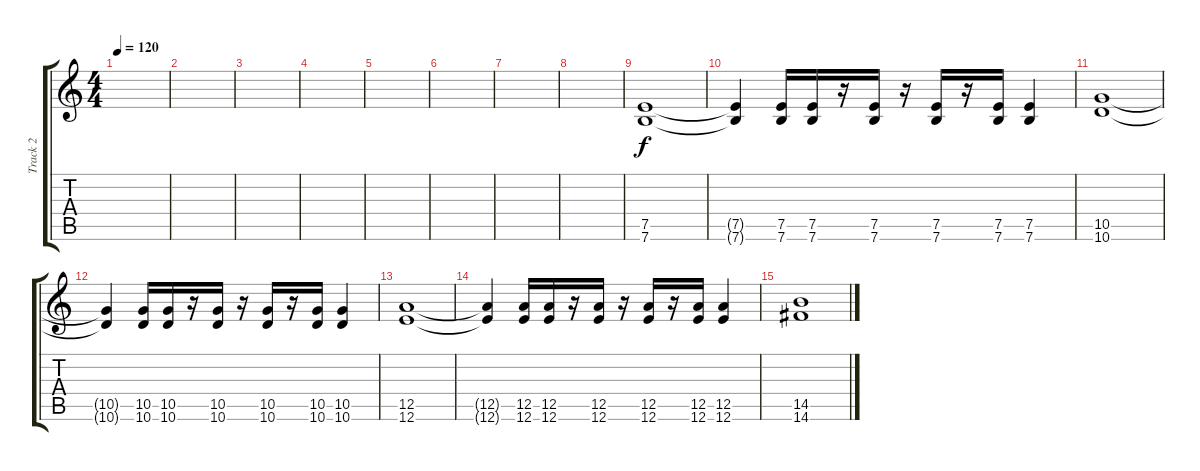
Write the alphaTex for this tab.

\track ("Track 2" "Track 2") {instrument overdrivenguitar}
\staff {score tabs}
\tuning (E4 B3 G3 D3 A2 E2) {hide}
\ts (4 4)
\tempo 120
\clef g2
\ks c
|
|
|
|
|
|
|
|
(7.5 7.6).1 |
(7.5{t} 7.6{t}).4 (7.5 7.6).16 (7.5 7.6).16 r.16 (7.5 7.6).16 r.16 (7.5 7.6).16 r.16 (7.5 7.6).16 (7.5 7.6).4 |
(10.5 10.6).1 |
(10.5{t} 10.6{t}).4 (10.5 10.6).16 (10.5 10.6).16 r.16 (10.5 10.6).16 r.16 (10.5 10.6).16 r.16 (10.5 10.6).16 (10.5 10.6).4 |
(12.5 12.6).1 |
(12.5{t} 12.6{t}).4 (12.5 12.6).16 (12.5 12.6).16 r.16 (12.5 12.6).16 r.16 (12.5 12.6).16 r.16 (12.5 12.6).16 (12.5 12.6).4 |
(14.5 14.6).1
